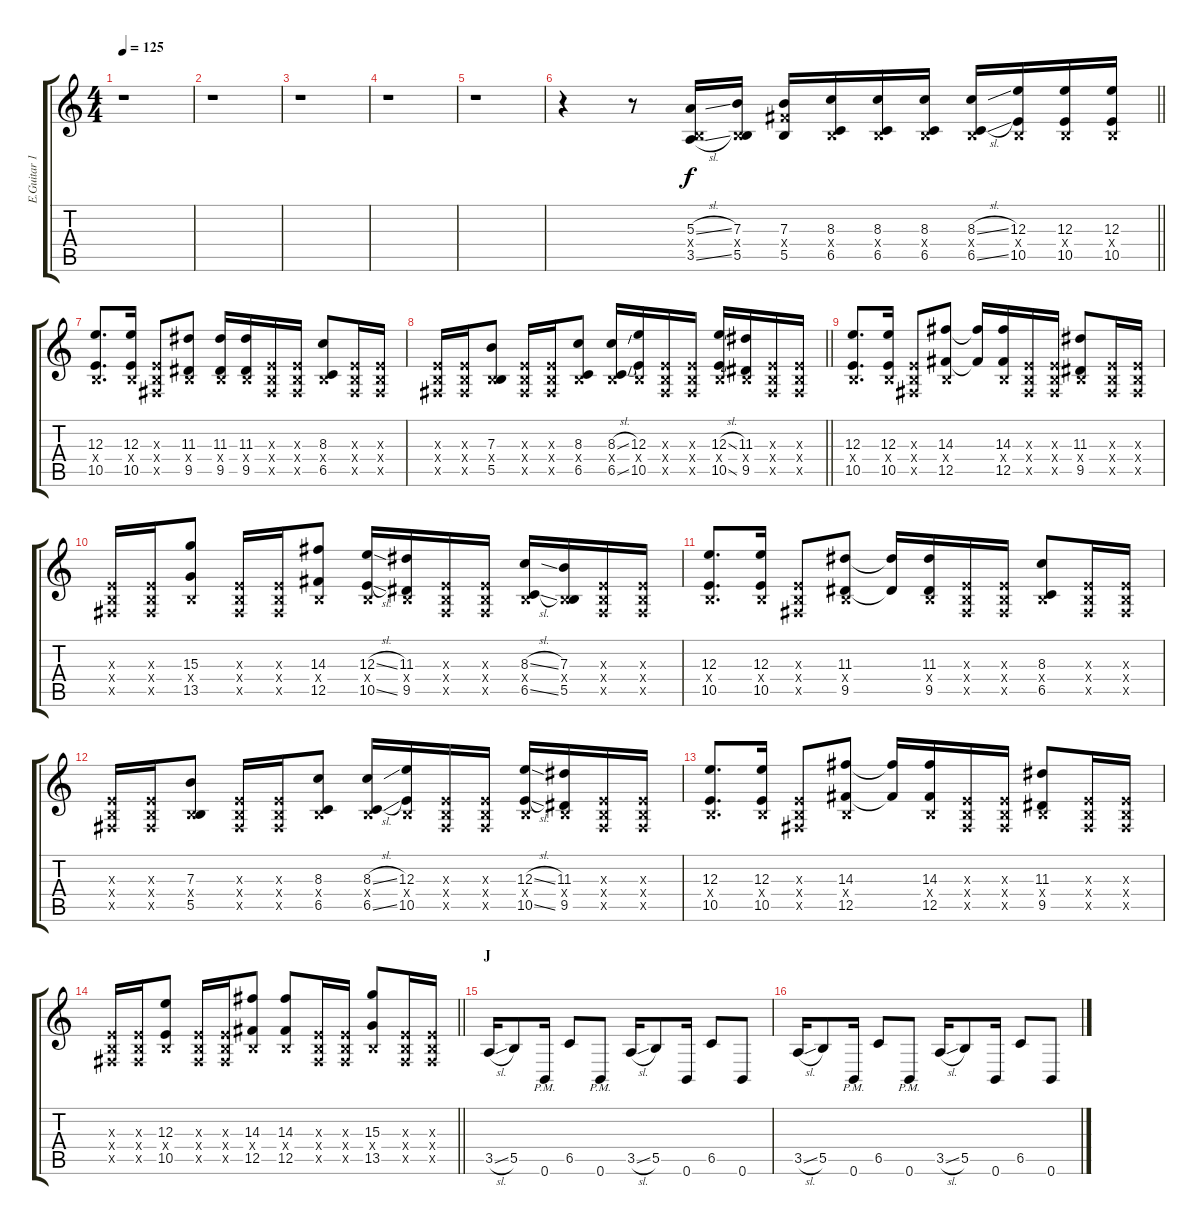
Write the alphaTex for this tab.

\track ("E.Guitar 1" "E.Guitar 1") {instrument overdrivenguitar}
\staff {score tabs}
\tuning (Db4 Ab3 E3 B2 Gb2 B1) {hide}
\ts (4 4)
\tempo 125
\clef g2
\ks c
r.1{dy f} |
r.1 |
r.1 |
r.1 |
r.1 |
\barLineRight lightlight
r.4 r.8 (5.3{sl} 0.4{x} 3.5{sl}).16 (7.3 0.4{x} 5.5).16 (7.3 7.4{x} 5.5).16 (8.3 0.4{x} 6.5).16 (8.3 0.4{x} 6.5).16 (8.3 0.4{x} 6.5).16 (8.3{sl} 0.4{x} 6.5{sl}).16 (12.3 0.4{x} 10.5).16 (12.3 0.4{x} 10.5).16 (12.3 0.4{x} 10.5).16 |
(12.3 0.4{x} 10.5).8{d} (12.3 0.4{x} 10.5).16 (0.3{x} 0.4{x} 0.5{x}).8 (11.3 0.4{x} 9.5).8 (11.3 0.4{x} 9.5).16 (11.3 0.4{x} 9.5).16 (0.3{x} 0.4{x} 0.5{x}).16 (0.3{x} 0.4{x} 0.5{x}).16 (8.3 0.4{x} 6.5).8 (0.3{x} 0.4{x} 0.5{x}).16 (0.3{x} 0.4{x} 0.5{x}).16 |
\barLineRight lightlight
(0.3{x} 0.4{x} 0.5{x}).16 (0.3{x} 0.4{x} 0.5{x}).16 (7.3 0.4{x} 5.5).8 (0.3{x} 0.4{x} 0.5{x}).16 (0.3{x} 0.4{x} 0.5{x}).16 (8.3 0.4{x} 6.5).8 (8.3{sl} 0.4{x} 6.5{sl}).16 (12.3 0.4{x} 10.5).16 (0.3{x} 0.4{x} 0.5{x}).16 (0.3{x} 0.4{x} 0.5{x}).16 (12.3{sl} 0.4{x} 10.5{sl}).16 (11.3 0.4{x} 9.5).16 (0.3{x} 0.4{x} 0.5{x}).16 (0.3{x} 0.4{x} 0.5{x}).16 |
(12.3 0.4{x} 10.5).8{d} (12.3 0.4{x} 10.5).16 (0.3{x} 0.4{x} 0.5{x}).8 (14.3 0.4{x} 12.5).8 (14.3{t} 12.5{t}).16 (14.3 0.4{x} 12.5).16 (0.3{x} 0.4{x} 0.5{x}).16 (0.3{x} 0.4{x} 0.5{x}).16 (11.3 0.4{x} 9.5).8 (0.3{x} 0.4{x} 0.5{x}).16 (0.3{x} 0.4{x} 0.5{x}).16 |
(0.3{x} 0.4{x} 0.5{x}).16 (0.3{x} 0.4{x} 0.5{x}).16 (15.3 0.4{x} 13.5).8 (0.3{x} 0.4{x} 0.5{x}).16 (0.3{x} 0.4{x} 0.5{x}).16 (14.3 0.4{x} 12.5).8 (12.3{sl} 0.4{x} 10.5{sl}).16 (11.3 0.4{x} 9.5).16 (0.3{x} 0.4{x} 0.5{x}).16 (0.3{x} 0.4{x} 0.5{x}).16 (8.3{sl} 0.4{x} 6.5{sl}).16 (7.3 0.4{x} 5.5).16 (0.3{x} 0.4{x} 0.5{x}).16 (0.3{x} 0.4{x} 0.5{x}).16 |
(12.3 0.4{x} 10.5).8{d} (12.3 0.4{x} 10.5).16 (0.3{x} 0.4{x} 0.5{x}).8 (11.3 0.4{x} 9.5).8 (11.3{t} 9.5{t}).16 (11.3 0.4{x} 9.5).16 (0.3{x} 0.4{x} 0.5{x}).16 (0.3{x} 0.4{x} 0.5{x}).16 (8.3 0.4{x} 6.5).8 (0.3{x} 0.4{x} 0.5{x}).16 (0.3{x} 0.4{x} 0.5{x}).16 |
(0.3{x} 0.4{x} 0.5{x}).16 (0.3{x} 0.4{x} 0.5{x}).16 (7.3 0.4{x} 5.5).8 (0.3{x} 0.4{x} 0.5{x}).16 (0.3{x} 0.4{x} 0.5{x}).16 (8.3 0.4{x} 6.5).8 (8.3{sl} 0.4{x} 6.5{sl}).16 (12.3 0.4{x} 10.5).16 (0.3{x} 0.4{x} 0.5{x}).16 (0.3{x} 0.4{x} 0.5{x}).16 (12.3{sl} 0.4{x} 10.5{sl}).16 (11.3 0.4{x} 9.5).16 (0.3{x} 0.4{x} 0.5{x}).16 (0.3{x} 0.4{x} 0.5{x}).16 |
(12.3 0.4{x} 10.5).8{d} (12.3 0.4{x} 10.5).16 (0.3{x} 0.4{x} 0.5{x}).8 (14.3 0.4{x} 12.5).8 (14.3{t} 12.5{t}).16 (14.3 0.4{x} 12.5).16 (0.3{x} 0.4{x} 0.5{x}).16 (0.3{x} 0.4{x} 0.5{x}).16 (11.3 0.4{x} 9.5).8 (0.3{x} 0.4{x} 0.5{x}).16 (0.3{x} 0.4{x} 0.5{x}).16 |
\barLineRight lightlight
(0.3{x} 0.4{x} 0.5{x}).16 (0.3{x} 0.4{x} 0.5{x}).16 (12.3 0.4{x} 10.5).8 (0.3{x} 0.4{x} 0.5{x}).16 (0.3{x} 0.4{x} 0.5{x}).16 (14.3 0.4{x} 12.5).8 (14.3 0.4{x} 12.5).8 (0.3{x} 0.4{x} 0.5{x}).16 (0.3{x} 0.4{x} 0.5{x}).16 (15.3 0.4{x} 13.5).8 (0.3{x} 0.4{x} 0.5{x}).16 (0.3{x} 0.4{x} 0.5{x}).16 |
\section ("" "J")
3.5{sl}.16 5.5.8 0.6{pm}.16 6.5.8 0.6{pm}.8 3.5{sl}.16 5.5.8 0.6.16 6.5.8 0.6.8 |
3.5{sl}.16 5.5.8 0.6{pm}.16 6.5.8 0.6{pm}.8 3.5{sl}.16 5.5.8 0.6.16 6.5.8 0.6.8
